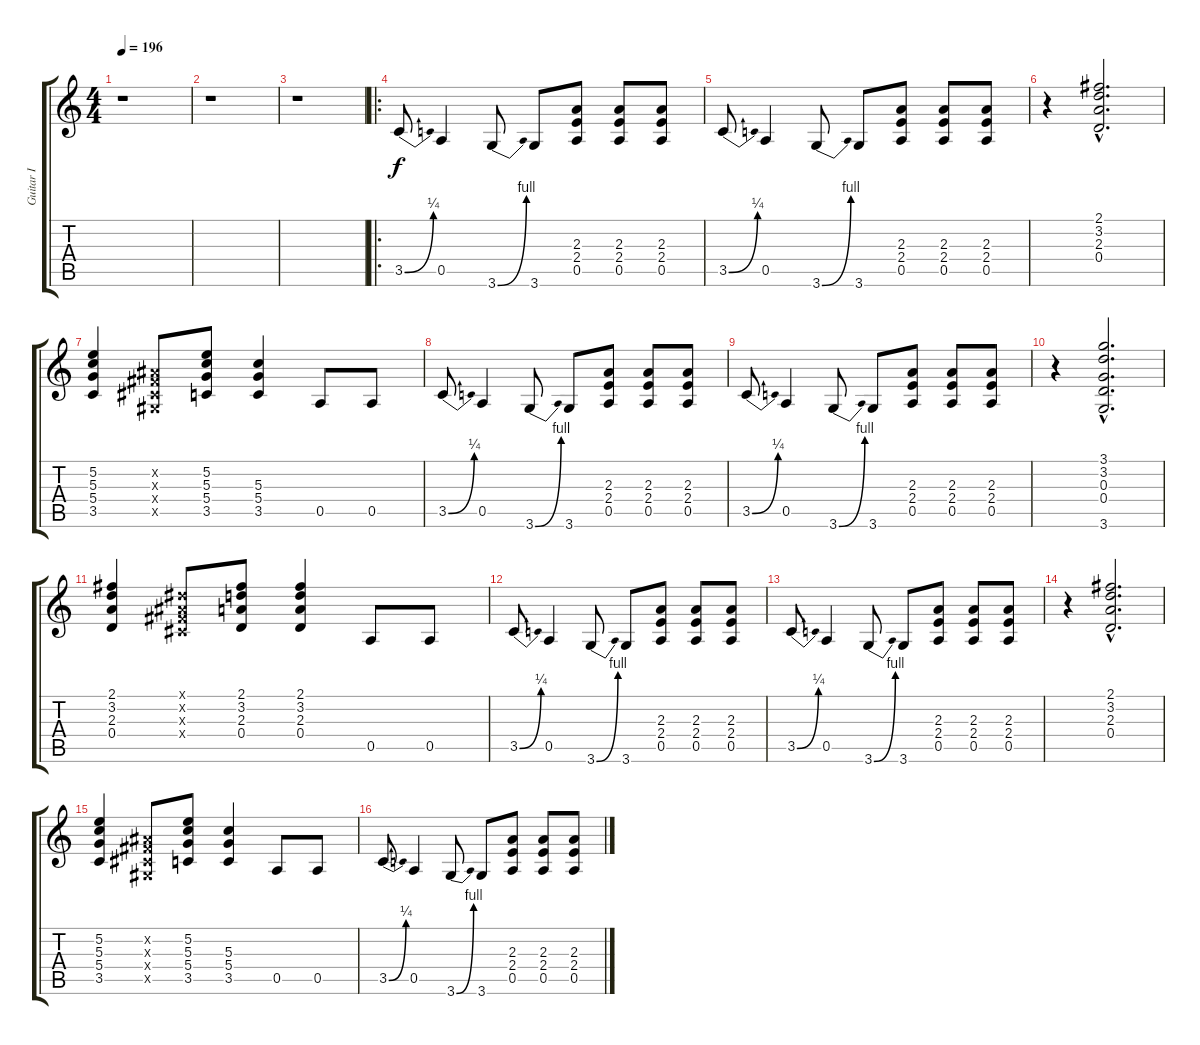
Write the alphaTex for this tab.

\track ("Guitar I" "Guitar I") {instrument distortionguitar}
\staff {score tabs}
\tuning (E4 B3 G3 D3 A2 E2) {hide}
\ts (4 4)
\tempo 196
\clef g2
\ks c
r.1{dy f instrument distortionguitar} |
r.1 |
r.1 |
\ro
3.5{be (bend 0 0 60 1)}.8 0.5.4 3.6{be (bend 0 0 60 4)}.8 3.6.8 (2.3 2.4 0.5).8 (2.3 2.4 0.5).8 (2.3 2.4 0.5).8 |
3.5{be (bend 0 0 60 1)}.8 0.5.4 3.6{be (bend 0 0 60 4)}.8 3.6.8 (2.3 2.4 0.5).8 (2.3 2.4 0.5).8 (2.3 2.4 0.5).8 |
r.4 (2.1{hac} 3.2{hac} 2.3{hac} 0.4{hac}).2{d} |
(5.2 5.3 5.4 3.5).4 (-1.2{x} -1.3{x} -1.4{x} -1.5{x}).8 (5.2 5.3 5.4 3.5).8 (5.3 5.4 3.5).4 0.5.8 0.5.8 |
3.5{be (bend 0 0 60 1)}.8 0.5.4 3.6{be (bend 0 0 60 4)}.8 3.6.8 (2.3 2.4 0.5).8 (2.3 2.4 0.5).8 (2.3 2.4 0.5).8 |
3.5{be (bend 0 0 60 1)}.8 0.5.4 3.6{be (bend 0 0 60 4)}.8 3.6.8 (2.3 2.4 0.5).8 (2.3 2.4 0.5).8 (2.3 2.4 0.5).8 |
r.4 (3.1{hac} 3.2{hac} 0.3{hac} 0.4{hac} 3.6{hac}).2{d} |
(2.1 3.2 2.3 0.4).4 (-1.1{x} -1.2{x} -1.3{x} -1.4{x}).8 (2.1 3.2 2.3 0.4).8 (2.1 3.2 2.3 0.4).4 0.5.8 0.5.8 |
3.5{be (bend 0 0 60 1)}.8 0.5.4 3.6{be (bend 0 0 60 4)}.8 3.6.8 (2.3 2.4 0.5).8 (2.3 2.4 0.5).8 (2.3 2.4 0.5).8 |
3.5{be (bend 0 0 60 1)}.8 0.5.4 3.6{be (bend 0 0 60 4)}.8 3.6.8 (2.3 2.4 0.5).8 (2.3 2.4 0.5).8 (2.3 2.4 0.5).8 |
r.4 (2.1{hac} 3.2{hac} 2.3{hac} 0.4{hac}).2{d} |
(5.2 5.3 5.4 3.5).4 (-1.2{x} -1.3{x} -1.4{x} -1.5{x}).8 (5.2 5.3 5.4 3.5).8 (5.3 5.4 3.5).4 0.5.8 0.5.8 |
3.5{be (bend 0 0 60 1)}.8 0.5.4 3.6{be (bend 0 0 60 4)}.8 3.6.8 (2.3 2.4 0.5).8 (2.3 2.4 0.5).8 (2.3 2.4 0.5).8
